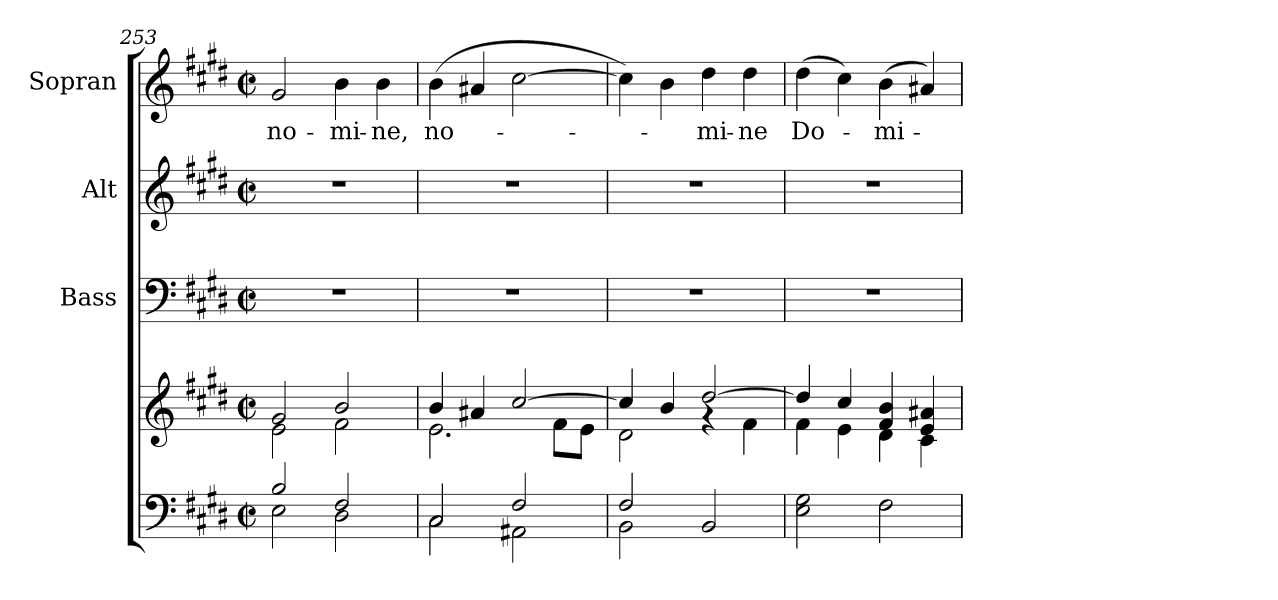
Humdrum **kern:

**kern	**kern	**kern	**kern	**kern	**text
*part4	*part4	*part3	*part2	*part1	*part1
*staff5	*staff4	*staff3	*staff2	*staff1	*staff1
*	*	*I"Bass	*I"Alt	*I"Sopran	*
*	*	*I'B.	*I'A.	*I'S.	*
*clefF4	*clefG2	*clefF4	*clefG2	*clefG2	*
*k[f#c#g#d#]	*k[f#c#g#d#]	*k[f#c#g#d#]	*k[f#c#g#d#]	*k[f#c#g#d#]	*
*E:	*E:	*E:	*E:	*E:	*
*M2/2	*M2/2	*M2/2	*M2/2	*M2/2	*
*met(c|)	*met(c|)	*met(c|)	*met(c|)	*met(c|)	*
=253	=253	=253	=253	=253	=253
*^	*^	*	*	*	*
!	!	!	!	!	!	!	!LO:LY:b
2B/	2E\	2g#/	2e\	1r	1r	2g#/	no-
!	!	!	!	!	!	!	!LO:LY:b
2F#/	2D#\	2b/	2f#\	.	.	4b\	-mi-
!	!	!	!	!	!	!	!LO:LY:b
.	.	.	.	.	.	4b\	-ne,
=254	=254	=254	=254	=254	=254	=254	=254
!	!	!	!	!	!	!	!LO:LY:b
2C#/	2C#\	4b/	2.e\	1r	1r	(>4b\	no-
.	.	4a#X/	.	.	.	4a#X/	.
2F#/	2AA#X\	[>2cc#/	.	.	.	[2cc#\	.
.	.	.	8f#\L	.	.	.	.
.	.	.	8e\J	.	.	.	.
=255	=255	=255	=255	=255	=255	=255	=255
2F#/	2BB\	4cc#/]	2d#\	1r	1r	4cc#\])	.
.	.	4b/	.	.	.	4b\	.
!	!	!	!	!	!	!	!LO:LY:b
2BB/	2ryy	[>2dd#/	4rf	.	.	4dd#\	-mi-
!	!	!	!	!	!	!	!LO:LY:b
.	.	.	4f#\	.	.	4dd#\	-ne
*v	*v	*	*	*	*	*	*
=256	=256	=256	=256	=256	=256	=256
!	!	!	!	!	!	!LO:LY:b
2E\ 2G#\	4dd#/]	4f#\	1r	1r	(>4dd#\	Do-
.	4cc#/	4e\	.	.	4cc#\)	.
!	!	!	!	!	!	!LO:LY:b
2F#\	4f#/ 4b/	4d#\	.	.	(>4b\	-mi-
.	4e/ 4a#X/	4c#\	.	.	4a#X/)	.
*	*v	*v	*	*	*	*
=	=	=	=	=	=
*-	*-	*-	*-	*-	*-
